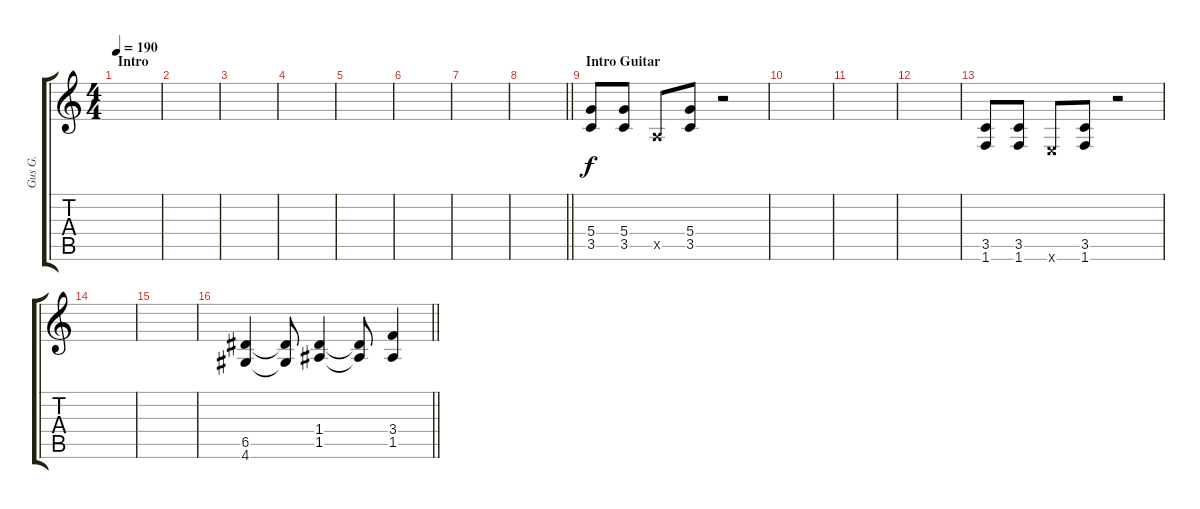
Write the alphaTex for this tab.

\track ("Gus G." "Gus G.") {instrument distortionguitar}
\staff {score tabs}
\tuning (E4 B3 G3 D3 A2 E2) {hide}
\ts (4 4)
\section ("" "Intro")
\tempo 190
\clef g2
\ks c
|
|
|
|
|
|
|
\barLineRight lightlight
|
\section ("" "Intro Guitar")
(5.4 3.5).8 (5.4 3.5).8 0.5{x}.8 (5.4 3.5).8 r.2 |
|
|
|
(3.5 1.6).8 (3.5 1.6).8 0.6{x}.8 (3.5 1.6).8 r.2 |
|
|
\barLineRight lightlight
(6.5 4.6).4 (6.5{t} 4.6{t}).8 (1.4 1.5).4 (1.4{t} 1.5{t}).8 (3.4 1.5).4
